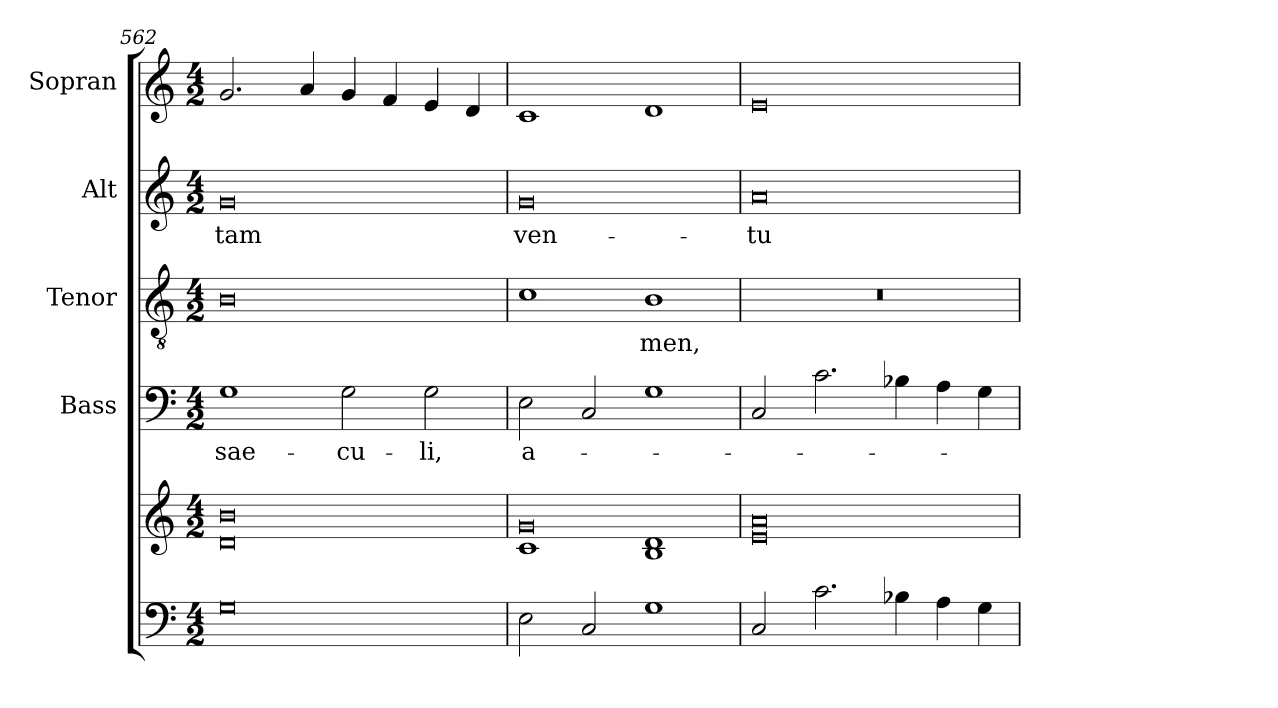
**kern	**kern	**kern	**text	**kern	**text	**kern	**text	**kern
*part5	*part5	*part4	*part4	*part3	*part3	*part2	*part2	*part1
*staff6	*staff5	*staff4	*staff4	*staff3	*staff3	*staff2	*staff2	*staff1
*	*	*I"Bass	*	*I"Tenor	*	*I"Alt	*	*I"Sopran
*	*	*I'B.	*	*I'T.	*	*I'A.	*	*I'S.
*clefF4	*clefG2	*clefF4	*	*clefGv2	*	*clefG2	*	*clefG2
*k[]	*k[]	*k[]	*	*k[]	*	*k[]	*	*k[]
*C:	*C:	*C:	*	*C:	*	*C:	*	*C:
*M4/2	*M4/2	*M4/2	*	*M4/2	*	*M4/2	*	*M4/2
=562	=562	=562	=562	=562	=562	=562	=562	=562
!	!	!	!LO:LY:b	!	!	!	!LO:LY:b	!
0G	0d 0b	1G	sae-	0B	.	0g	-tam	2.g/
.	.	.	.	.	.	.	.	4a/
!	!	!	!LO:LY:b	!	!	!	!	!
.	.	2G\	-cu-	.	.	.	.	4g/
.	.	.	.	.	.	.	.	4f/
!	!	!	!LO:LY:b	!	!	!	!	!
.	.	2G\	-li,	.	.	.	.	4e/
.	.	.	.	.	.	.	.	4d/
=563	=563	=563	=563	=563	=563	=563	=563	=563
*	*^	*	*	*	*	*	*	*
!	!	!	!	!LO:LY:b	!	!	!	!LO:LY:b	!
2E\	0g	1c	2E\	a-	1c	.	0g	ven-	1c
2C/	.	.	2C/	.	.	.	.	.	.
!	!	!	!	!	!	!LO:LY:b	!	!	!
1G	.	1B 1d	1G	.	1B	-men,	.	.	1d
!!LO:PB:g=z
=564	=564	=564	=564	=564	=564	=564	=564	=564	=564
!	!	!	!	!	!	!	!	!LO:LY:b	!
*	*v	*v	*	*	*	*	*	*	*
2C/	0e 0a	2C/	.	0r	.	0a	-tu-	0e
2.c\	.	2.c\	.	.	.	.	.	.
4B-X\	.	4B-X\	.	.	.	.	.	.
4A\	.	4A\	.	.	.	.	.	.
4G\	.	4G\	.	.	.	.	.	.
=	=	=	=	=	=	=	=	=
*-	*-	*-	*-	*-	*-	*-	*-	*-
